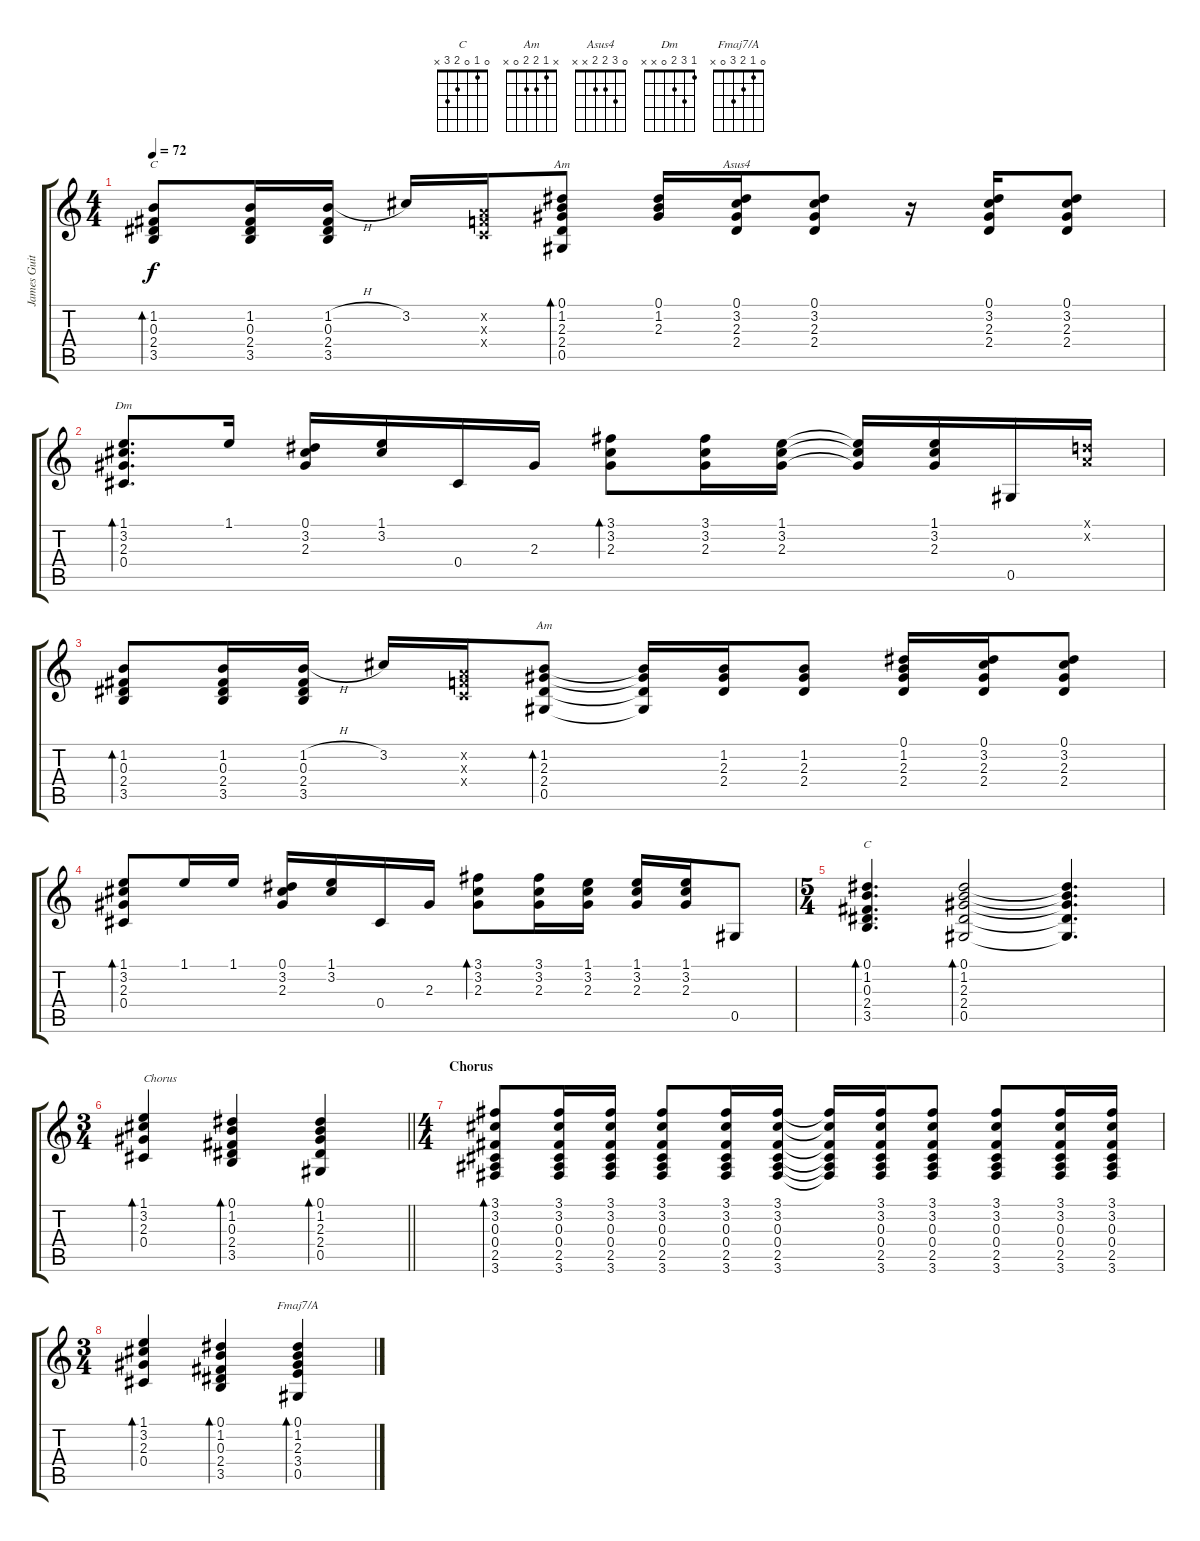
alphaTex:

\track ("James Guitar" "James Guit") {instrument acousticguitarsteel}
\staff {score tabs}
\tuning (Eb4 Bb3 Gb3 Db3 Ab2 Eb2) {hide}
\chord ("C" x 1 0 2 3 x)
\chord ("Am" 0 1 2 2 0 x)
\chord ("Asus4" 0 3 2 2 x x)
\chord ("Dm" 1 3 2 0 x x)
\chord ("Am" x 1 2 2 0 x)
\chord ("C" 0 1 0 2 3 x)
\chord ("Fmaj7/A" 0 1 2 3 0 x)
\ts (4 4)
\tempo 72
\clef g2
\ks c
(1.2 0.3 2.4 3.5).8{bd 60 ch "C" dy f} (1.2 0.3 2.4 3.5).16 (1.2{h} 0.3 2.4 3.5).16 3.2.16 (-1.2{x} -1.3{x} -1.4{x}).16 (0.1 1.2 2.3 2.4 0.5).8{bd 60 ch "Am"} (0.1 1.2 2.3).16 (0.1 3.2 2.3 2.4).16{ch "Asus4"} (0.1 3.2 2.3 2.4).8 r.16 (0.1 3.2 2.3 2.4).16 (0.1 3.2 2.3 2.4).8 |
(1.1 3.2 2.3 0.4).8{d bd 60 ch "Dm"} 1.1.16 (0.1 3.2 2.3).16 (1.1 3.2).16 0.4.16 2.3.16 (3.1 3.2 2.3).8{bd 60} (3.1 3.2 2.3).16 (1.1 3.2 2.3).16 (1.1{t} 3.2{t} 2.3{t}).16 (1.1 3.2 2.3).16 0.5.16 (-1.1{x} -1.2{x}).16 |
(1.2 0.3 2.4 3.5).8{bd 60} (1.2 0.3 2.4 3.5).16 (1.2{h} 0.3 2.4 3.5).16 3.2.16 (-1.2{x} -1.3{x} -1.4{x}).16 (1.2 2.3 2.4 0.5).8{bd 60 ch "Am"} (1.2{t} 2.3{t} 2.4{t} 0.5{t}).16 (1.2 2.3 2.4).16 (1.2 2.3 2.4).8 (0.1 1.2 2.3 2.4).16 (0.1 3.2 2.3 2.4).16 (0.1 3.2 2.3 2.4).8 |
(1.1 3.2 2.3 0.4).8{bd 60} 1.1.16 1.1.16 (0.1 3.2 2.3).16 (1.1 3.2).16 0.4.16 2.3.16 (3.1 3.2 2.3).8{bd 60} (3.1 3.2 2.3).16 (1.1 3.2 2.3).16 (1.1 3.2 2.3).16 (1.1 3.2 2.3).16 0.5.8 |
\ts (5 4)
(0.1 1.2 0.3 2.4 3.5).4{d bd 60 ch "C"} (0.1 1.2 2.3 2.4 0.5).2{bd 60} (0.1{t} 1.2{t} 2.3{t} 2.4{t} 0.5{t}).4{d} |
\ts (3 4)
\barLineRight lightlight
(1.1 3.2 2.3 0.4).4{bd 60 txt "Chorus"} (0.1 1.2 0.3 2.4 3.5).4{bd 60} (0.1 1.2 2.3 2.4 0.5).4{bd 60} |
\ts (4 4)
\section ("" "Chorus")
(3.1 3.2 0.3 0.4 2.5 3.6).8{bd 60} (3.1 3.2 0.3 0.4 2.5 3.6).16 (3.1 3.2 0.3 0.4 2.5 3.6).16 (3.1 3.2 0.3 0.4 2.5 3.6).8 (3.1 3.2 0.3 0.4 2.5 3.6).16 (3.1 3.2 0.3 0.4 2.5 3.6).16 (3.1{t} 3.2{t} 0.3{t} 0.4{t} 2.5{t} 3.6{t}).16 (3.1 3.2 0.3 0.4 2.5 3.6).16 (3.1 3.2 0.3 0.4 2.5 3.6).8 (3.1 3.2 0.3 0.4 2.5 3.6).8 (3.1 3.2 0.3 0.4 2.5 3.6).16 (3.1 3.2 0.3 0.4 2.5 3.6).16 |
\ts (3 4)
(1.1 3.2 2.3 0.4).4{bd 60} (0.1 1.2 0.3 2.4 3.5).4{bd 60} (0.1 1.2 2.3 3.4 0.5).4{bd 60 ch "Fmaj7/A"}
